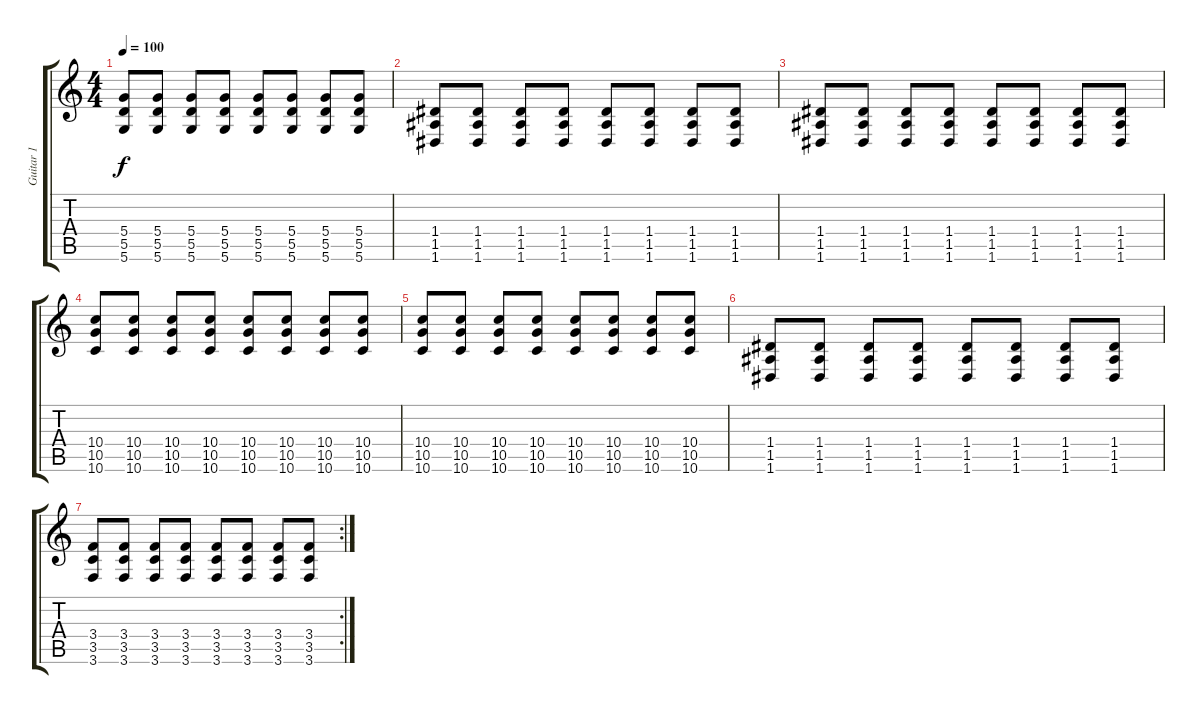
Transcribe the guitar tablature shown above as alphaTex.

\track ("Guitar 1" "Guitar 1") {instrument distortionguitar}
\staff {score tabs}
\tuning (E4 B3 G3 D3 A2 D2) {hide}
\ts (4 4)
\tempo 100
\clef g2
\ks c
(5.4 5.5 5.6).8{dy f} (5.4 5.5 5.6).8 (5.4 5.5 5.6).8 (5.4 5.5 5.6).8 (5.4 5.5 5.6).8 (5.4 5.5 5.6).8 (5.4 5.5 5.6).8 (5.4 5.5 5.6).8 |
(1.4 1.5 1.6).8 (1.4 1.5 1.6).8 (1.4 1.5 1.6).8 (1.4 1.5 1.6).8 (1.4 1.5 1.6).8 (1.4 1.5 1.6).8 (1.4 1.5 1.6).8 (1.4 1.5 1.6).8 |
(1.4 1.5 1.6).8 (1.4 1.5 1.6).8 (1.4 1.5 1.6).8 (1.4 1.5 1.6).8 (1.4 1.5 1.6).8 (1.4 1.5 1.6).8 (1.4 1.5 1.6).8 (1.4 1.5 1.6).8 |
(10.4 10.5 10.6).8 (10.4 10.5 10.6).8 (10.4 10.5 10.6).8 (10.4 10.5 10.6).8 (10.4 10.5 10.6).8 (10.4 10.5 10.6).8 (10.4 10.5 10.6).8 (10.4 10.5 10.6).8 |
(10.4 10.5 10.6).8 (10.4 10.5 10.6).8 (10.4 10.5 10.6).8 (10.4 10.5 10.6).8 (10.4 10.5 10.6).8 (10.4 10.5 10.6).8 (10.4 10.5 10.6).8 (10.4 10.5 10.6).8 |
(1.4 1.5 1.6).8 (1.4 1.5 1.6).8 (1.4 1.5 1.6).8 (1.4 1.5 1.6).8 (1.4 1.5 1.6).8 (1.4 1.5 1.6).8 (1.4 1.5 1.6).8 (1.4 1.5 1.6).8 |
\rc 2
(3.4 3.5 3.6).8 (3.4 3.5 3.6).8 (3.4 3.5 3.6).8 (3.4 3.5 3.6).8 (3.4 3.5 3.6).8 (3.4 3.5 3.6).8 (3.4 3.5 3.6).8 (3.4 3.5 3.6).8
